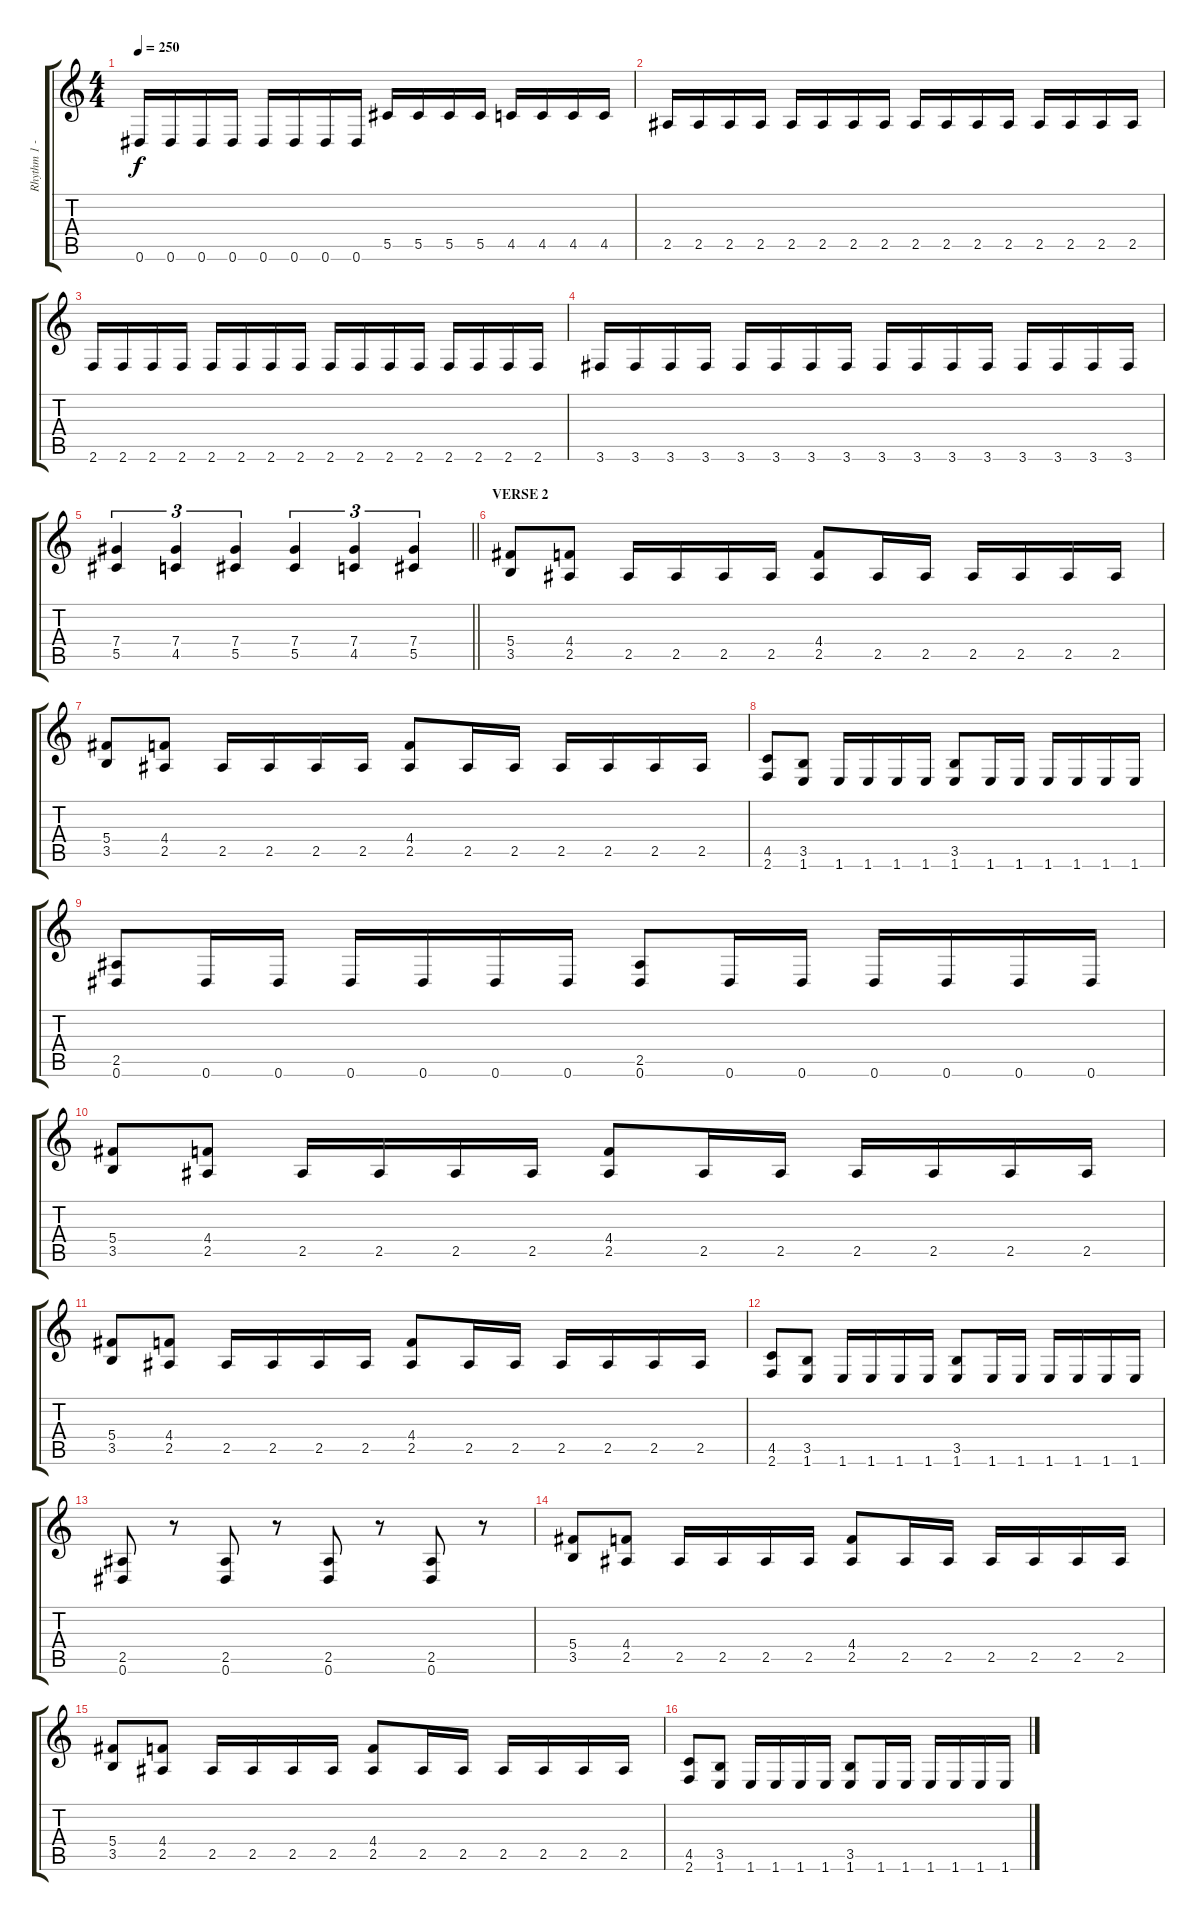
\track ("Rhythm 1 - Ronny Dorian" "Rhythm 1 -") {instrument distortionguitar}
\staff {score tabs}
\tuning (Eb4 Bb3 Gb3 Db3 Ab2 Eb2) {hide}
\ts (4 4)
\tempo 250
\clef g2
\ks c
0.6.16{dy f} 0.6.16 0.6.16 0.6.16 0.6.16 0.6.16 0.6.16 0.6.16 5.5.16 5.5.16 5.5.16 5.5.16 4.5.16 4.5.16 4.5.16 4.5.16 |
2.5.16 2.5.16 2.5.16 2.5.16 2.5.16 2.5.16 2.5.16 2.5.16 2.5.16 2.5.16 2.5.16 2.5.16 2.5.16 2.5.16 2.5.16 2.5.16 |
2.6.16 2.6.16 2.6.16 2.6.16 2.6.16 2.6.16 2.6.16 2.6.16 2.6.16 2.6.16 2.6.16 2.6.16 2.6.16 2.6.16 2.6.16 2.6.16 |
3.6.16 3.6.16 3.6.16 3.6.16 3.6.16 3.6.16 3.6.16 3.6.16 3.6.16 3.6.16 3.6.16 3.6.16 3.6.16 3.6.16 3.6.16 3.6.16 |
\barLineRight lightlight
(7.4 5.5).4{tu (3 2)} (7.4 4.5).4{tu (3 2)} (7.4 5.5).4{tu (3 2)} (7.4 5.5).4{tu (3 2)} (7.4 4.5).4{tu (3 2)} (7.4 5.5).4{tu (3 2)} |
\section ("" "VERSE 2")
(5.4 3.5).8 (4.4 2.5).8 2.5.16 2.5.16 2.5.16 2.5.16 (4.4 2.5).8 2.5.16 2.5.16 2.5.16 2.5.16 2.5.16 2.5.16 |
(5.4 3.5).8 (4.4 2.5).8 2.5.16 2.5.16 2.5.16 2.5.16 (4.4 2.5).8 2.5.16 2.5.16 2.5.16 2.5.16 2.5.16 2.5.16 |
(4.5 2.6).8 (3.5 1.6).8 1.6.16 1.6.16 1.6.16 1.6.16 (3.5 1.6).8 1.6.16 1.6.16 1.6.16 1.6.16 1.6.16 1.6.16 |
(2.5 0.6).8 0.6.16 0.6.16 0.6.16 0.6.16 0.6.16 0.6.16 (2.5 0.6).8 0.6.16 0.6.16 0.6.16 0.6.16 0.6.16 0.6.16 |
(5.4 3.5).8 (4.4 2.5).8 2.5.16 2.5.16 2.5.16 2.5.16 (4.4 2.5).8 2.5.16 2.5.16 2.5.16 2.5.16 2.5.16 2.5.16 |
(5.4 3.5).8 (4.4 2.5).8 2.5.16 2.5.16 2.5.16 2.5.16 (4.4 2.5).8 2.5.16 2.5.16 2.5.16 2.5.16 2.5.16 2.5.16 |
(4.5 2.6).8 (3.5 1.6).8 1.6.16 1.6.16 1.6.16 1.6.16 (3.5 1.6).8 1.6.16 1.6.16 1.6.16 1.6.16 1.6.16 1.6.16 |
(2.5 0.6).8 r.8 (2.5 0.6).8 r.8 (2.5 0.6).8 r.8 (2.5 0.6).8 r.8 |
(5.4 3.5).8 (4.4 2.5).8 2.5.16 2.5.16 2.5.16 2.5.16 (4.4 2.5).8 2.5.16 2.5.16 2.5.16 2.5.16 2.5.16 2.5.16 |
(5.4 3.5).8 (4.4 2.5).8 2.5.16 2.5.16 2.5.16 2.5.16 (4.4 2.5).8 2.5.16 2.5.16 2.5.16 2.5.16 2.5.16 2.5.16 |
(4.5 2.6).8 (3.5 1.6).8 1.6.16 1.6.16 1.6.16 1.6.16 (3.5 1.6).8 1.6.16 1.6.16 1.6.16 1.6.16 1.6.16 1.6.16
